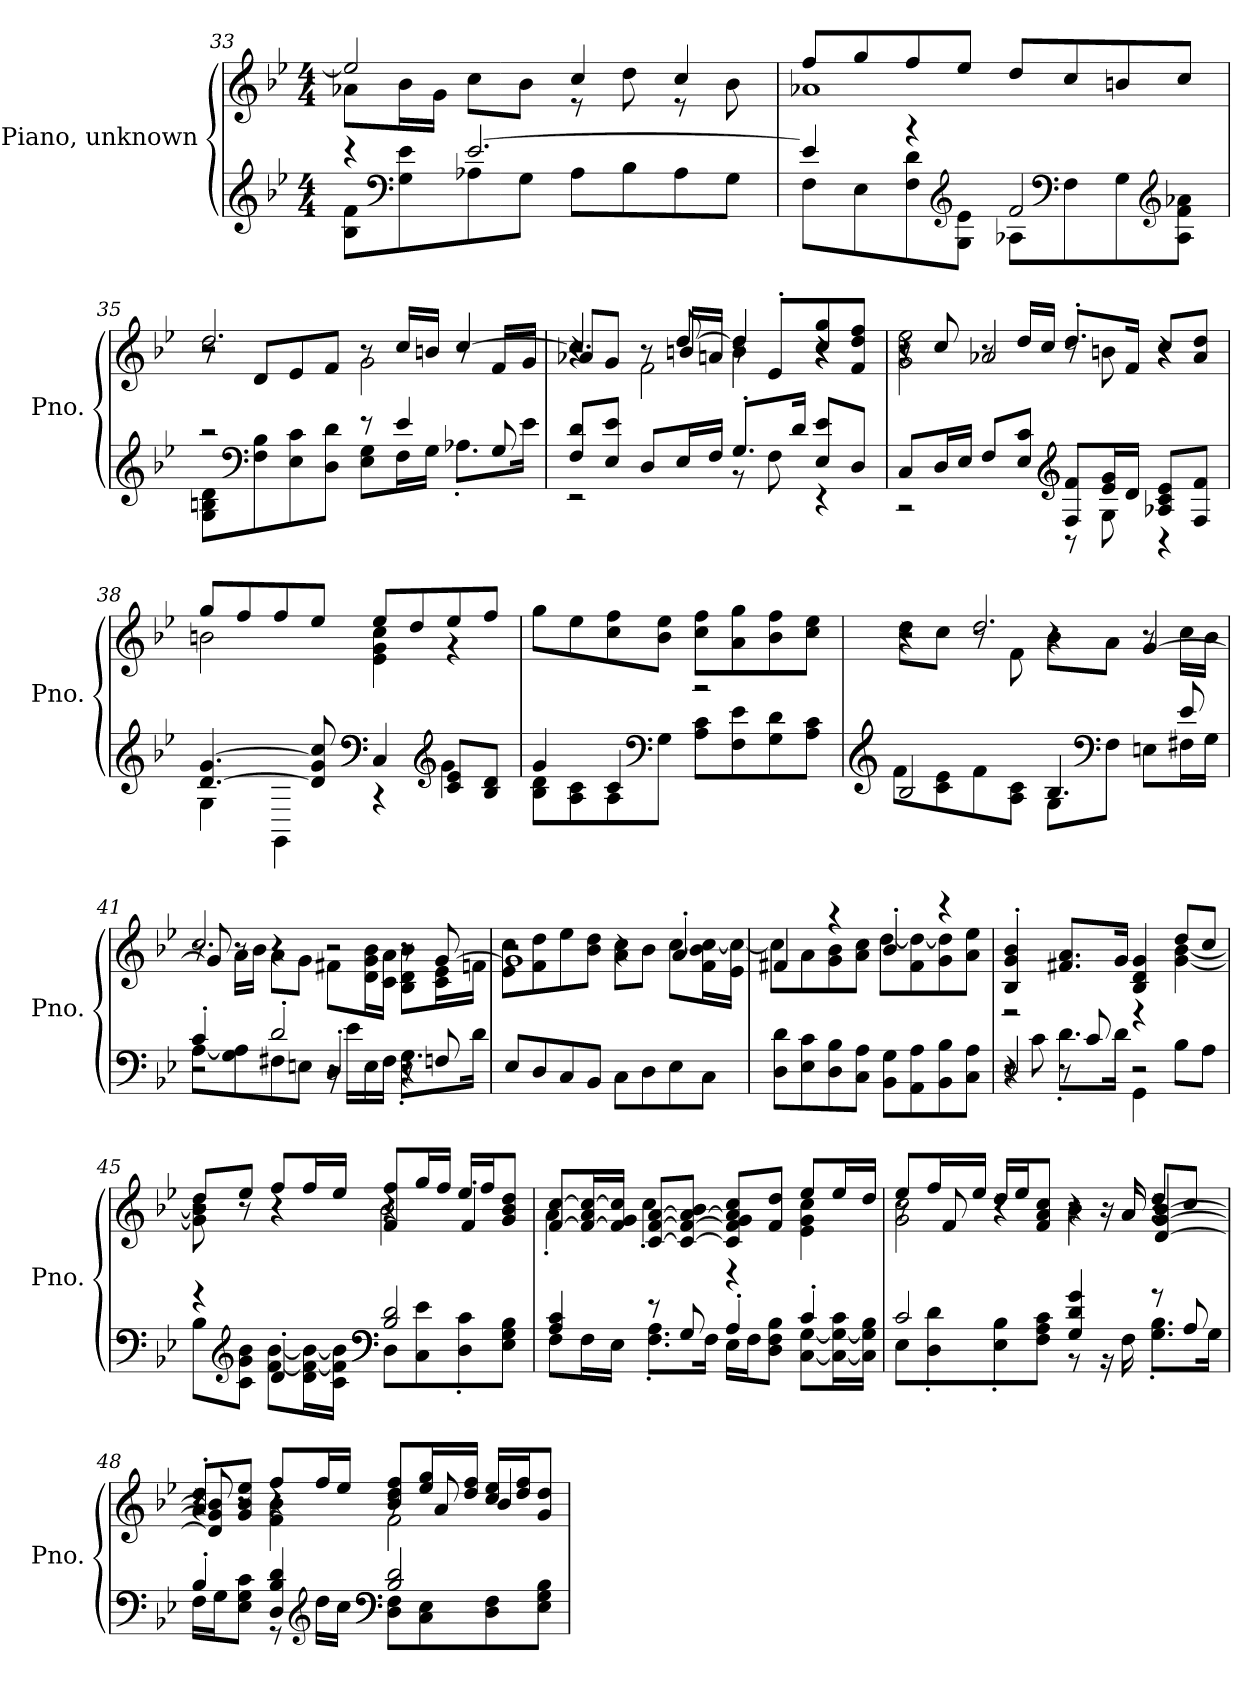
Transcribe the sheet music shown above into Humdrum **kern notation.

**kern	**kern
*part1	*part1
*staff2	*staff1
*I"Piano, unknown	*
*I'Pno.	*
*clefG2	*clefG2
*k[b-e-]	*k[b-e-]
*M4/4	*M4/4
=33	=33
*^	*^
4r	8B-\ 8f\L	2ee-/]	8a-X\L
*clefF4	*	*	*
.	8G\ 8e-\	.	16b-\L
.	.	.	16g\JJ
[2.e-/	8A-X\	.	8cc\L
.	8G\J	.	8b-\J
.	8A-\L	4cc/	8r
.	8B-\	.	8dd\
.	8A-\	4cc/	8r
.	8G\J	.	8b-\
=34	=34	=34	=34
4e-/]	8F\L	8ff/L	1a-X
.	8E-\	8gg/	.
4r	8F\ 8d\	8ff/	.
*clefG2	*	*	*
.	8G\ 8e-\J	8ee-/J	.
2f/	8A-X\L	8dd/L	.
*clefF4	*	*	*
.	8F\	8cc/	.
.	8G\	8bn/	.
*clefG2	*	*	*
.	8A-\ 8f\ 8a-X\J	8cc/J	.
!!LO:LB:g=z
=35	=35	=35	=35
*	*	*	*^
2r	8G\ 8Bn\ 8d\L	2.dd/	8r	2r
*clefF4	*	*	*	*
.	8F\ 8B\	.	8d/L	.
.	8E-\ 8c\	.	8e-/	.
.	8D\ 8d\J	.	8f/J	.
8r	8E-\ 8G\L	.	8r	2g\
4e-/	16F\L	.	16cc/LL	.
.	16G\JJ	.	16bn/JJ	.
.	8.A-X'\L	[4cc/	8r	.
8G/	.	.	16f/LL	.
.	16e-\Jk	.	16g/JJ	.
=36	=36	=36	=36	=36
*	*	*	*	*^
8F/ 8d/L	2r	4.cc/]	2r	8a-X/L	4r
8E-/ 8e-/J	.	.	.	8g/J	.
8D/L	.	.	.	8r	2f\
16E-/L	.	[8dd/	.	16bn/LL	.
16F/JJ	.	.	.	16an/JJ	.
8.G'/L	8r	4dd/]	4b\	8r	.
.	8F\	.	.	8e-'/L	.
16d/Jk	.	.	.	.	.
8E-/ 8e-/L	4r	4r	4r	8cc/ 8gg/	4r
8D/J	.	.	.	8f/ 8dd/ 8ff/J	.
*	*	*	*	*v	*v
=37	=37	=37	=37	=37
8C/L	2r	8r	2g\ 2ee-\	4r
16D/L	.	8cc/	.	.
16E-/JJ	.	.	.	.
8F/L	.	8r	.	2a-X/
8E-/ 8c/J	.	16dd/LL	.	.
.	.	16cc/JJ	.	.
*clefG2	*	*	*	*
8F/ 8f/L	8r	8.dd'/L	8r	.
16e-/ 16g/L	8G\	.	8bn\	.
16d/JJ	.	16f/Jk	.	.
8A-X/ 8c/ 8e-/L	4r	8cc/L	4r	4r
8F/ 8f/J	.	8a-/ 8dd/J	.	.
*	*	*	*v	*v
!!LO:LB:g=z
=38	=38	=38	=38
[4.d/ [4.g/	4G\	8gg/L	2bn\
.	.	8ff/	.
.	4GG\	8ff/	.
8d/] 8g/] 8cc/	.	8ee-/J	.
*clefF4	*	*	*
4C/	4r	8ee-/L	4e-\ 4g\ 4cc\
.	.	8dd/	.
*clefG2	*	*	*
8c/ 8e-/L	4g\	8ee-/	4r
8B-/ 8d/J	.	8ff/J	.
*	*	*v	*v
=39	=39	=39
4g/	8B-\ 8d\L	8gg\L
.	8A\ 8c\	8ee-\
4c/	8A\	8cc\ 8ff\
*clefF4	*	*
.	8G\J	8b-\ 8ee-\J
2r	8A\ 8c\L	8cc\ 8ff\L
.	8F\ 8e-\	8a\ 8gg\
.	8G\ 8d\	8b-\ 8ff\
.	8A\ 8c\J	8cc\ 8ee-\J
=40	=40	=40
*clefG2	*	*
*	*	*^
*	*	*	*^
2B-/	8f\L	4r	8dd\L	2r
.	8c\ 8e-\	.	8cc\J	.
.	8f\	2.dd/	8r	.
.	8A\ 8c\J	.	8f\	.
4.B-/	8G\L	.	8b-\L	4r
*clefF4	*	*	*	*
.	8F\J	.	8a\J	.
.	8En\L	.	8r	[4g/
8e-/	16F#X\L	.	16cc\LL	.
.	16G\JJ	.	16b-\JJ	.
!!LO:LB:g=z	!!	!!
=41	=41	=41	=41	=41
*	*^	*	*	*
4c'/	[8A\L	2r	2.cc/	8r	8g/]
.	8G\ 8A\]	.	.	16a\LL	8r
.	.	.	.	16b-\JJ	.
2d'/	8F#X\	.	.	8a\L	4r
.	8En\J	.	.	8g\J	.
.	16r	4D'/	.	8f#X\L	2r
.	16e-\LL	.	.	.	.
.	16E\	.	.	16d\ 16g\ 16b-\L	.
.	16F#\JJ	.	.	16c\ 16a\JJ	.
4r	8.G'\L	8r	8r	8B-\ 8d\ 8b-\L	.
.	.	8Fn/	[8g/	16c\ 16e-\L	.
.	16d\Jk	.	.	16fn\JJ	.
*v	*v	*v	*	*	*
=42	=42	=42	=42
8E-/L	1g]	8e-\ 8cc\L	2r
8D/	.	8f\ 8dd\	.
8C/	.	8ee-\	.
8BB-/J	.	8b-\ 8dd\J	.
8C\L	.	8a\ 8cc\L	4r
8D\	.	8b-\J	.
8E-\	.	[8cc\L	4a'/
8C\J	.	16f\ 16b-\ 16cc\_L	.
.	.	16e-\ 16cc\_JJ	.
*	*	*v	*v
=43	=43	=43
8D\ 8d\L	4f#X/	8cc\L]
8E-\ 8c\	.	8a\
8D\ 8B-\	4r	8g\ 8b-\
8C\ 8A\J	.	8a\ 8cc\J
8BB-\ 8G\L	4b-'/	[8dd\L
8AA\ 8A\	.	8f#\ 8dd\_
8BB-\ 8B-\	4r	8g\ 8dd\]
8C\ 8A\J	.	8a\ 8ee-\J
!!LO:LB:g=z	!!
=44	=44	=44
*^	*	*
*	*^	*	*
4r	8r	2D/	4B-/' 4g/' 4b-/'	2r
.	8c\	.	.	.
8r	8.d'\L	.	8.f#X/ 8.a/L	.
8c/	.	.	.	.
.	16d\Jk	.	16g/Jk	.
2r	4GG\	2r	4B-/ 4d/ 4g/	4r
.	8B-\L	.	8dd/L	[4g\ [4b-\
.	8A\J	.	8cc/J	.
*	*v	*v	*	*
=45	=45	=45	=45
*	*	*	*^
4r	8B-\L	8dd/L	8g\] 8b-\]	2r
*clefG2	*	*	*	*
.	8c\ 8g\ 8b-\J	8ee-/J	8r	.
4d'/	[8f\ [8b-\L	8ff/L	4r	.
.	16d\ 16f\_ 16b-\_L	16ff/L	.	.
.	16c\ 16f\] 16b-\]JJ	16ee-/JJ	.	.
*clefF4	*	*	*	*
2B-/ 2d/	8D\L	8f/ 8ff/L	2b-\	4r
.	8C\ 8e-\	16gg/L	.	.
.	.	16ff/JJ	.	.
.	8D\' 8c\'	16ee-/LL	.	4f'/
.	.	16ff/J	.	.
.	8E-\ 8G\ 8B-\J	8g/ 8b-/ 8dd/J	.	.
*	*	*	*v	*v
=46	=46	=46	=46
4A/ 4c/	8F\L	[8f/ [8cc/L	4a'\
.	16F\L	16f/_ 16a/ 16cc/_L	.
.	16E-\JJ	16f/] 16g/ 16cc/]JJ	.
8r	8.F\' 8.A\'L	[8c/ [8f/ [8a/L	4cc'\
8G/	.	8c/_ 8f/_ 8a/_ 8b-/J	.
.	16F\Jk	.	.
4A'/	16E-\LL	8c/] 8f/] 8g/ 8a/] 8cc/L	4r
.	16F\J	.	.
.	8D\ 8F\ 8B-\J	8f/ 8dd/J	.
4c'/	[8C\ [8G\L	8ee-/L	4e-\ 4g\ 4cc\
.	16C\_ 16G\_ 16c\L	16ee-/L	.
.	16C\] 16G\] 16B-\JJ	16dd/JJ	.
!!LO:PB:g=z
=47	=47	=47	=47
*	*	*	*^
2c/	8E-\L	8ee-/L	2g\ 2cc\	8r
.	8D\' 8d\'	16ff/L	.	8f/
.	.	16ee-/JJ	.	.
.	8E-\' 8B-\'	16dd/LL	.	4r
.	.	16ee-/J	.	.
.	8F\ 8A\ 8c\J	8f/ 8a/ 8cc/J	.	.
4G/ 4d/ 4g/	8r	8r	4b-\	4r
.	16r	16r	.	.
.	16F\	16a/	.	.
8r	8.G\' 8.B-\'L	8dd/L	4r	[4d/ [4g/ [4b-/
8A/	.	8cc/J	.	.
.	16G\Jk	.	.	.
=48	=48	=48	=48	=48
4B-'/	16F\LL	8a/' 8dd/'L	4r	8d/] 8g/] 8b-/]
.	16G\J	.	.	.
.	8E-\ 8G\ 8c\J	8g/ 8b-/ 8ee-/J	.	8r
4D/ 4B-/ 4d/	8r	8ff/L	4f\ 4b-\	4r
*clefG2	*	*	*	*
.	16dd\LL	16ff/L	.	.
.	16cc\JJ	16ee-/JJ	.	.
*clefF4	*	*	*	*
2B-/ 2d/	8D\ 8F\L	8b-/ 8dd/ 8ff/L	2f\	8r
.	8C\ 8E-\	16ee-/ 16gg/L	.	8a/
.	.	16dd/ 16ff/JJ	.	.
.	8D\ 8F\	16cc/ 16ee-/LL	.	4b-/
.	.	16dd/ 16ff/J	.	.
.	8E-\ 8G\ 8B-\J	8g/ 8dd/J	.	.
*v	*v	*	*	*
*	*v	*v	*v
=	=
*-	*-
